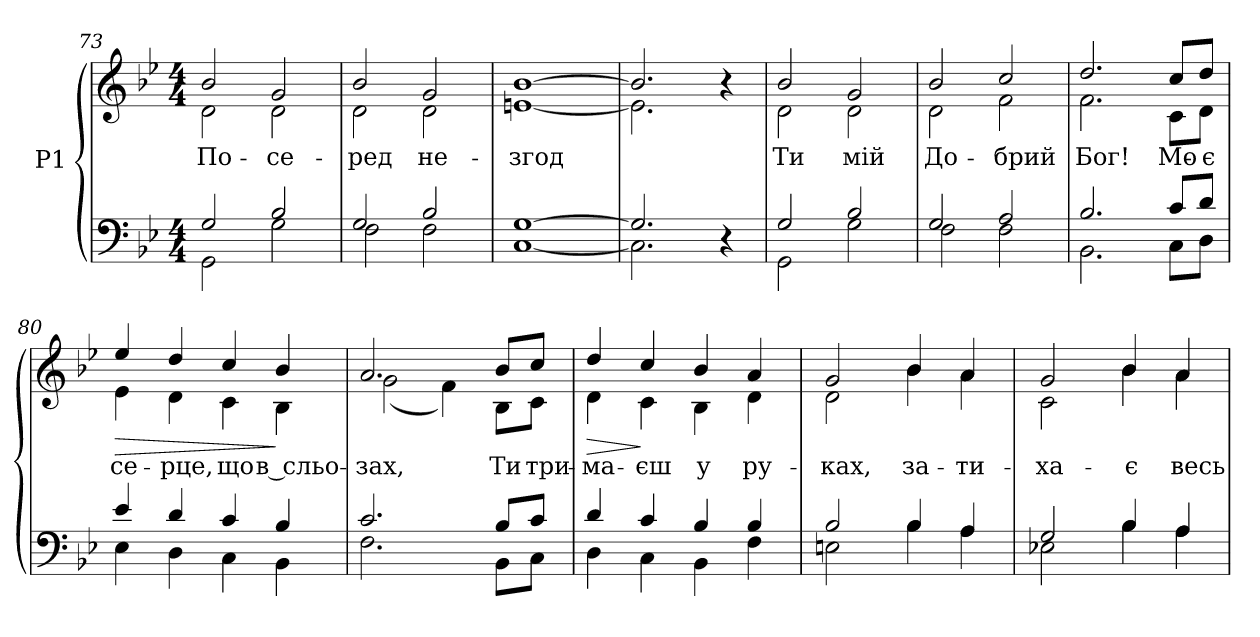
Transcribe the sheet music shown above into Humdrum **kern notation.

**kern	**kern	**text	**dynam
*part1	*part1	*part1	*part1
*staff2	*staff1	*staff1	*staff1/2
*I"P1	*	*	*
!!LO:LB:g=z
*clefF4	*clefG2	*	*
*k[b-e-]	*k[b-e-]	*	*
*g:	*g:	*	*
*M4/4	*M4/4	*	*
=73	=73	=73	=73
*^	*	*	*
!	!	!LO:TX:a:Bi:t=тріумфально	!	!
!	!	!	!LO:LY:b:color=#000000	!
*	*	*^	*	*
2Gi/	2GGi\	2b-i/	2di\	По-	.
!	!	!	!	!LO:LY:b:color=#000000	!
2B-i/	2Gi\	2gi/	2di\	-се-	.
=74	=74	=74	=74	=74	=74
!	!	!	!	!LO:LY:b:color=#000000	!
2Gi/	2Fi\	2b-i/	2di\	-ред	.
!	!	!	!	!LO:LY:b:color=#000000	!
2B-i/	2Fi\	2gi/	2di\	не-	.
=75	=75	=75	=75	=75	=75
!	!	!	!	!LO:LY:b:color=#000000	!
[>1Gi	[<1Ci	[>1b-i	[<1eni	-згод	.
=76	=76	=76	=76	=76	=76
2.Gi/]	2.Ci\]	2.b-i/]	2.ei\]	.	.
4r	4ryy	4r	4ryy	.	.
=77	=77	=77	=77	=77	=77
!	!	!	!	!LO:LY:b:color=#000000	!
2Gi/	2GGi\	2b-i/	2di\	Ти	.
!	!	!	!	!LO:LY:b:color=#000000	!
2B-i/	2Gi\	2gi/	2di\	мій	.
=78	=78	=78	=78	=78	=78
!	!	!	!	!LO:LY:b:color=#000000	!
2Gi/	2Fi\	2b-i/	2di\	До-	.
!	!	!	!	!LO:LY:b:color=#000000	!
2Ai/	2Fi\	2cci/	2fi\	-брий	.
=79	=79	=79	=79	=79	=79
!	!	!	!	!LO:LY:b:color=#000000	!
2.B-i/	2.BB-i\	2.ddi/	2.fi\	Бог!	.
!	!	!	!	!LO:LY:b:color=#000000	!
8ci/L	8Ci\L	8cci/L	8ci\L	Мо-	.
!	!	!	!	!LO:LY:b:color=#000000	!
8di/J	8Di\J	8ddi/J	8di\J	-є	.
!!LO:LB:g=z	!!
=80	=80	=80	=80	=80	=80
!	!	!	!	!LO:LY:b:color=#000000	!LO:HP:b
4e-i/	4E-i\	4ee-i/	4e-i\	се-	>
!	!	!	!	!LO:LY:b:color=#000000	!
4di/	4Di\	4ddi/	4di\	-рце,	.
!	!	!	!	!LO:LY:b:color=#000000	!
4ci/	4Ci\	4cci/	4ci\	що	.
!	!	!	!	!LO:LY:b:color=#000000	!
4B-i/	4BB-i\	4b-i/	4B-i\	в сльо-	]
=81	=81	=81	=81	=81	=81
!	!	!	!	!LO:LY:b:color=#000000	!
2.ci/	2.Fi\	2.ai/	(2gi\	-зах,	.
.	.	.	4fi\)	.	.
!	!	!	!	!LO:LY:b:color=#000000	!
8B-i/L	8BB-i\L	8b-i/L	8B-i\L	Ти	.
!	!	!	!	!LO:LY:b:color=#000000	!
8ci/J	8Ci\J	8cci/J	8ci\J	три--	.
=82	=82	=82	=82	=82	=82
!	!	!	!	!LO:LY:b:color=#000000	!LO:HP:b
4di/	4Di\	4ddi/	4di\	-ма-	>
!	!	!	!	!LO:LY:b:color=#000000	!
4ci/	4Ci\	4cci/	4ci\	-єш	]
!	!	!	!	!LO:LY:b:color=#000000	!
4B-i/	4BB-i\	4b-i/	4B-i\	у	.
!	!	!	!	!LO:LY:b:color=#000000	!
4B-i/	4Fi\	4ai/	4di\	ру-	.
=83	=83	=83	=83	=83	=83
!	!	!	!	!LO:LY:b:color=#000000	!
2B-i/	2Eni\	2gi/	2di\	-ках,	.
!	!	!	!	!LO:LY:b:color=#000000	!
4B-i/	4B-i\	4b-i/	4b-i\	за-	mp mp
!	!	!	!	!LO:LY:b:color=#000000	!
4Ai/	4Ai\	4ai/	4ai\	-ти-	.
!!LO:LB:g=z	!!
=84	=84	=84	=84	=84	=84
!	!	!	!	!LO:LY:b:color=#000000	!
2Gi/	2E-Xi\	2gi/	2ci\	-ха-	.
!	!	!	!	!LO:LY:b:color=#000000	!
4B-i/	4B-i\	4b-i/	4b-i\	-є	.
!	!	!	!	!LO:LY:b:color=#000000	!
4Ai/	4Ai\	4ai/	4ai\	весь	.
*v	*v	*	*	*	*
*	*v	*v	*	*
=	=	=	=
*-	*-	*-	*-
